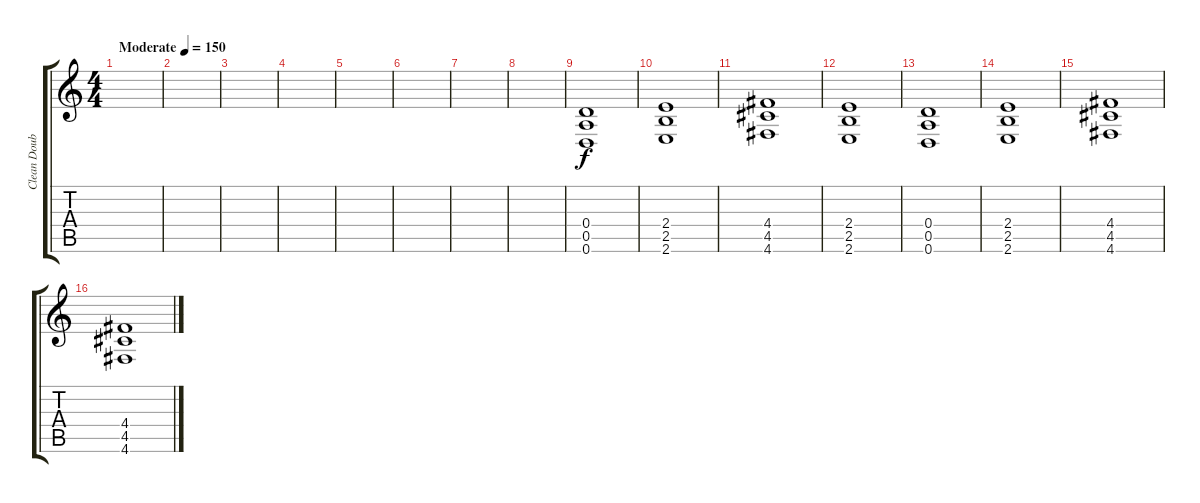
\track ("Clean Double" "Clean Doub") {instrument electricguitarclean}
\staff {score tabs}
\tuning (E4 B3 G3 D3 A2 D2) {hide}
\ts (4 4)
\tempo (150 "Moderate")
\clef g2
\ks c
|
|
|
|
|
|
|
|
(0.4 0.5 0.6).1 |
(2.4 2.5 2.6).1 |
(4.4 4.5 4.6).1 |
(2.4 2.5 2.6).1 |
(0.4 0.5 0.6).1 |
(2.4 2.5 2.6).1 |
(4.4 4.5 4.6).1 |
(4.4 4.5 4.6).1
